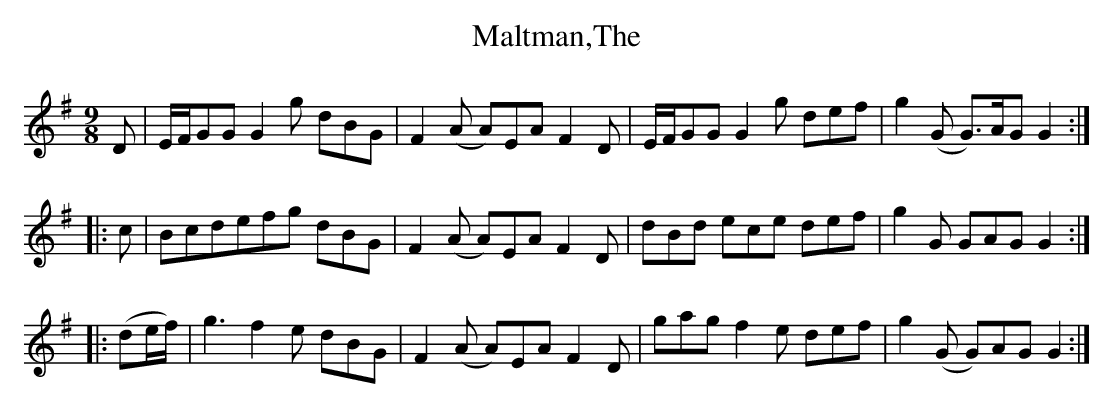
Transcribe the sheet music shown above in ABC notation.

X:1
T:Maltman,The
L:1/8
M:9/8
K:G
D|E/F/GGG2g dBG|F2(A A)EA F2D|E/F/GG G2g def|g2(G G>)AG G2:|
|:c|Bcdefg dBG|F2(A A)EA F2D|dBd ece def|g2G GAG G2:|
|:(d2/e/2f/)|g3 f2e dBG|F2(A A)EA F2D|gag f2e def|g2(G G)AG G2:|
